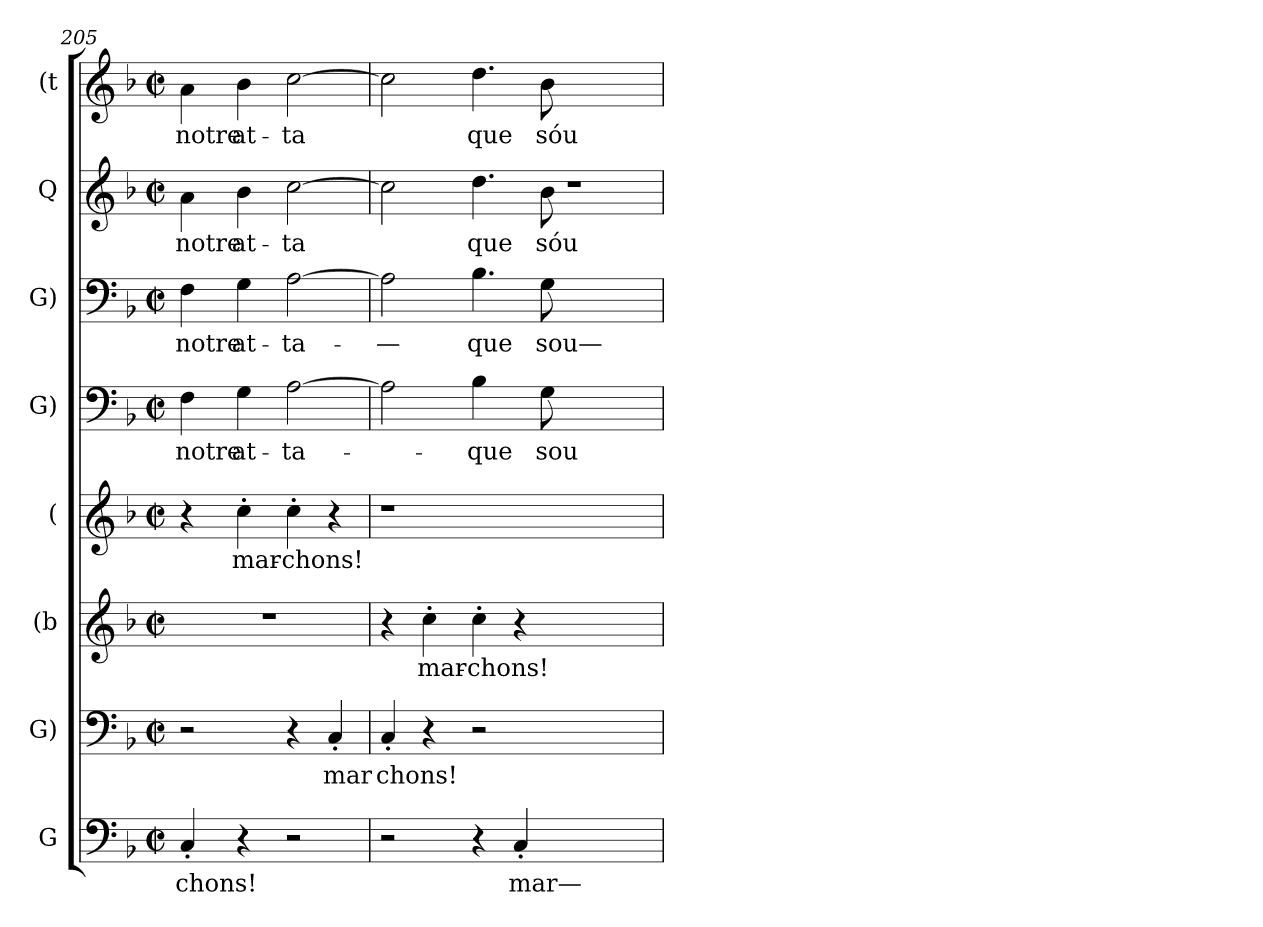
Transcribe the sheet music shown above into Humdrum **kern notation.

**kern	**text	**kern	**text	**kern	**text	**kern	**text	**kern	**text	**kern	**text	**kern	**text	**kern	**text
*part8	*part8	*part7	*part7	*part6	*part6	*part5	*part5	*part4	*part4	*part3	*part3	*part2	*part2	*part1	*part1
*staff8	*staff8	*staff7	*staff7	*staff6	*staff6	*staff5	*staff5	*staff4	*staff4	*staff3	*staff3	*staff2	*staff2	*staff1	*staff1
*I"G	*	*I"G)	*	*I"(b	*	*I"(	*	*I"G)	*	*I"G)	*	*I"Q	*	*I"(t	*
*clefF4	*	*clefF4	*	*clefG2	*	*clefG2	*	*clefF4	*	*clefF4	*	*clefG2	*	*clefG2	*
*k[b-]	*	*k[b-]	*	*k[b-]	*	*k[b-]	*	*k[b-]	*	*k[b-]	*	*k[b-]	*	*k[b-]	*
*M2/2	*	*M2/2	*	*M2/2	*	*M2/2	*	*M2/2	*	*M2/2	*	*M2/2	*	*M2/2	*
*met(c|)	*	*met(c|)	*	*met(c|)	*	*met(c|)	*	*met(c|)	*	*met(c|)	*	*met(c|)	*	*met(c|)	*
=205	=205	=205	=205	=205	=205	=205	=205	=205	=205	=205	=205	=205	=205	=205	=205
4C'<i/	chons!	2r	.	1r	.	4r	.	4Fi\	notre	4Fi\	notre	4ai\	notre	4ai\	notre
4r	.	.	.	.	.	4cc'>i\	mar-	4Gi\	at-	4Gi\	at-	4b-i\	at-	4b-i\	at-
2r	.	4r	.	.	.	4cc'>i\	chons!	[2Ai\	ta-	[2Ai\	ta-	[2cci\	ta	[2cci\	ta
.	.	4C'<i/	mar	.	.	4r	.	.	.	.	.	.	.	.	.
=206	=206	=206	=206	=206	=206	=206	=206	=206	=206	=206	=206	=206	=206	=206	=206
2r	.	4C'<i/	chons!	4r	.	1r	.	2Ai\]	.	2Ai\]	—	2cci\]	.	2cci\]	.
.	.	4r	.	4cc'>i\	mar-	.	.	.	.	.	.	.	.	.	.
4r	.	2r	.	4cc'>i\	chons!	.	.	4B-i\	que	4.B-i\	quе	4.ddi\	que	4.ddi\	que
4C'<i/	mar—	.	.	4r	.	.	.	8ryy	.	.	.	.	.	.	.
.	.	.	.	.	.	.	.	8Gi\	sou	8Gi\	sou—	8b-i\	sóu	8b-i\	sóu-
1ryy	.	1ryy	.	1ryy	.	1ryy	.	1ryy	.	1ryy	.	1r	.	1ryy	.
=	=	=	=	=	=	=	=	=	=	=	=	=	=	=	=
*-	*-	*-	*-	*-	*-	*-	*-	*-	*-	*-	*-	*-	*-	*-	*-
